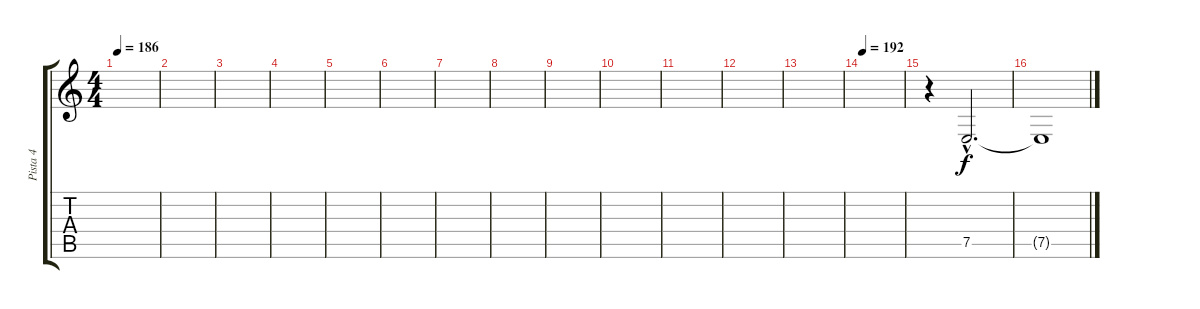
\track ("Pista 4" "Pista 4") {instrument pad2warm}
\staff {score tabs}
\tuning (E4 B3 G3 D3 A2 E2) {hide}
\ts (4 4)
\tempo 186
\clef g2
\ks c
|
|
|
|
|
|
|
|
|
|
|
|
|
\tempo 192
|
r.4{instrument pad2warm} 7.5{hac}.2{d} |
7.5{t}.1
